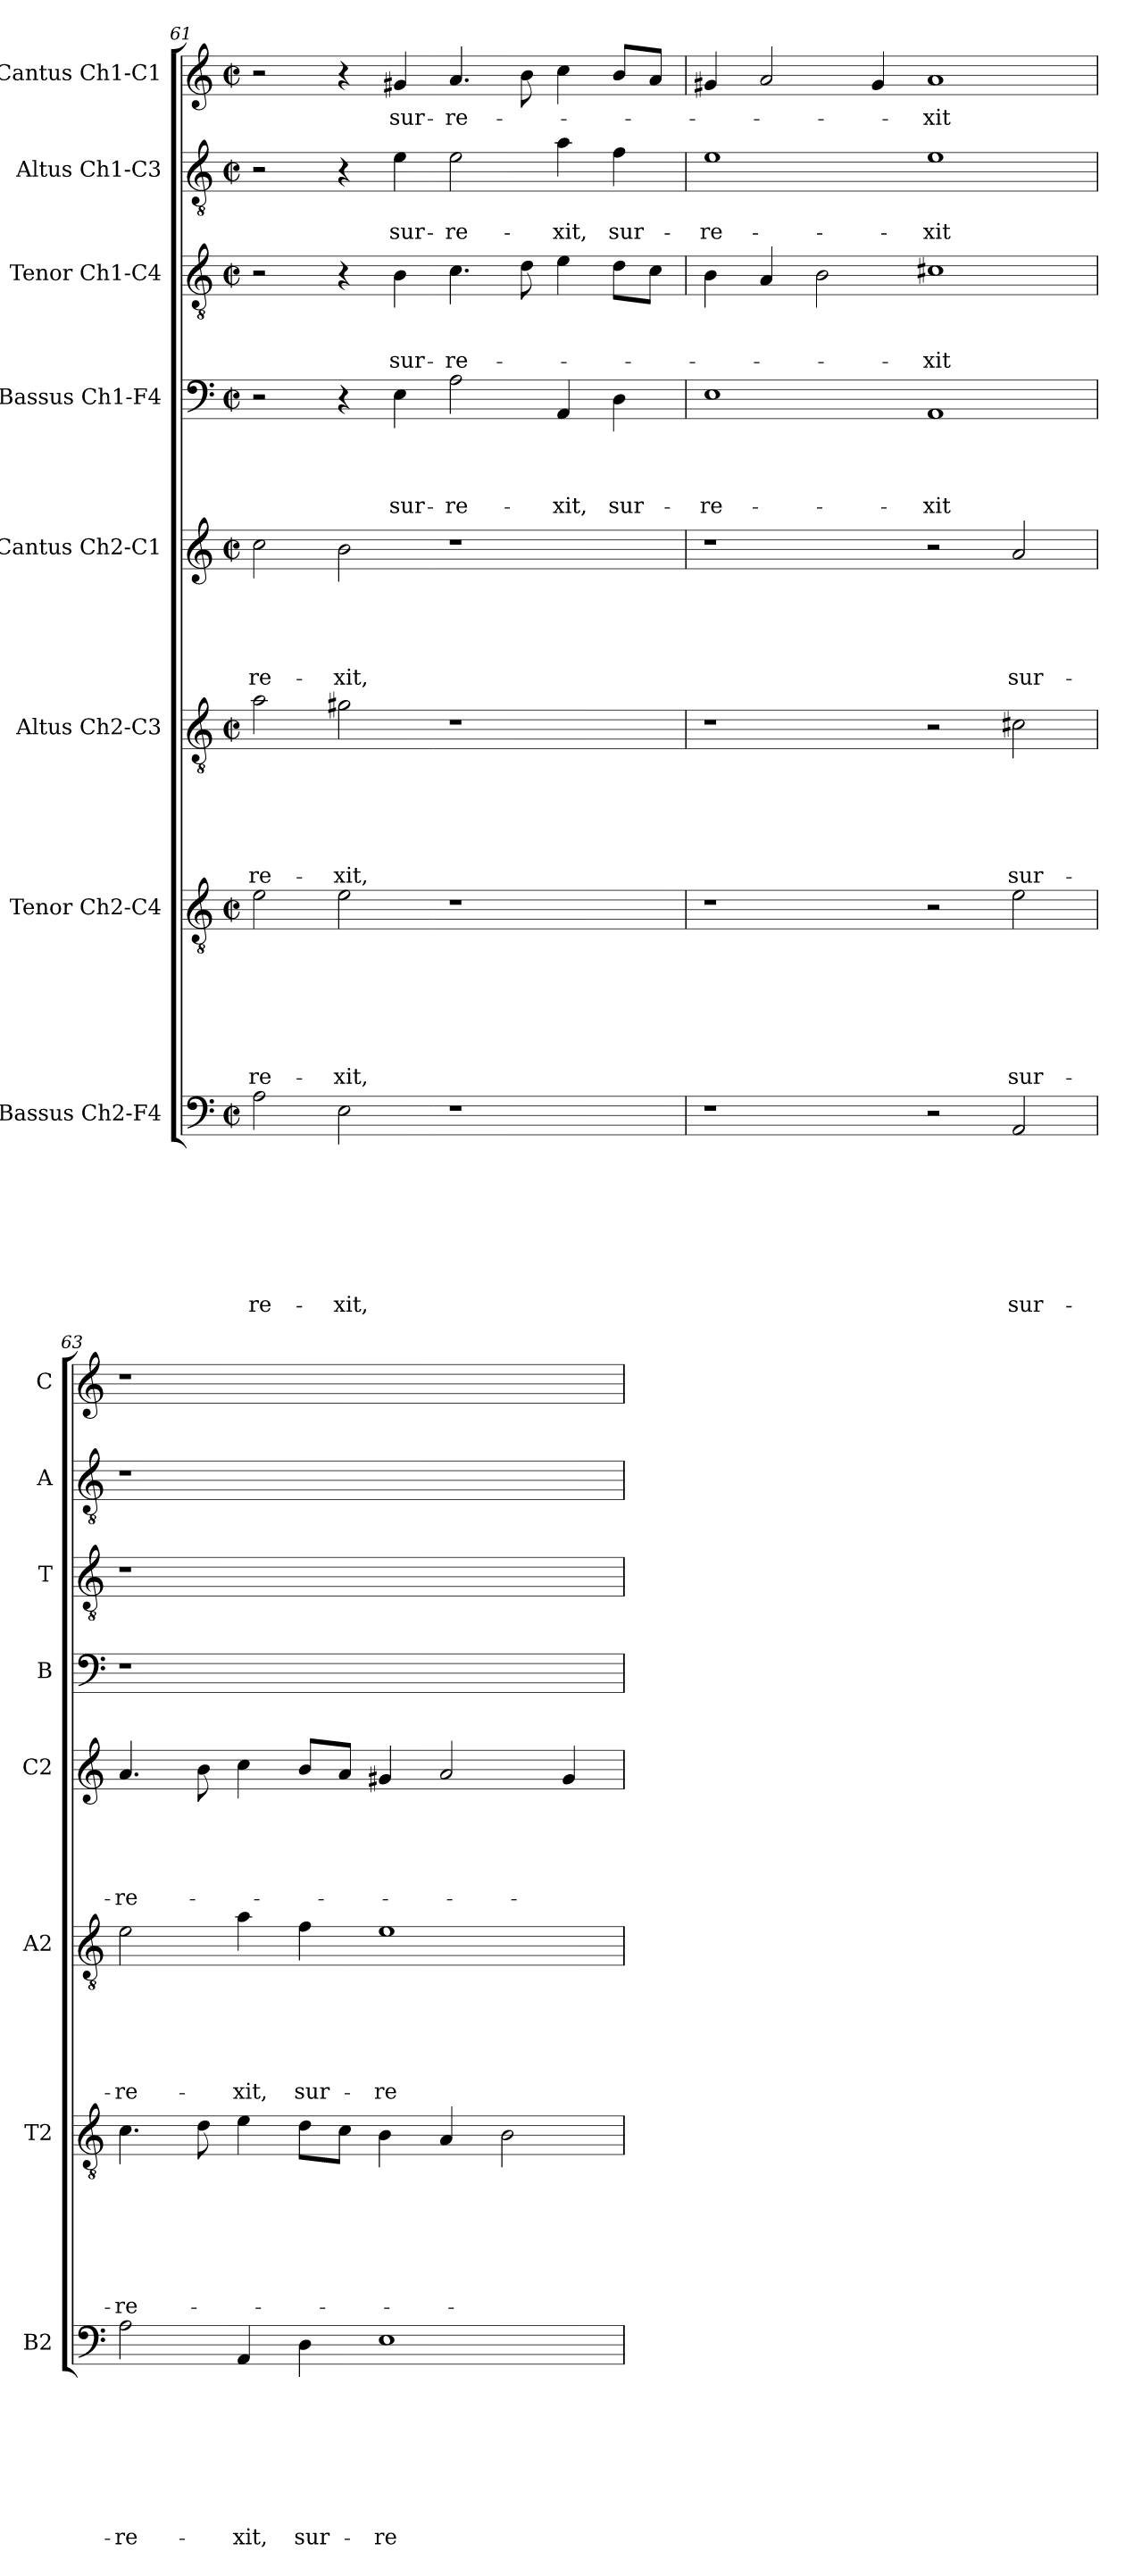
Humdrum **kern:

**kern	**text	**text	**text	**text	**text	**text	**text	**text	**kern	**text	**text	**text	**text	**text	**text	**text	**kern	**text	**text	**text	**text	**text	**text	**kern	**text	**text	**text	**text	**text	**kern	**text	**text	**text	**text	**kern	**text	**text	**text	**kern	**text	**text	**kern	**text
*part8	*part8	*part8	*part8	*part8	*part8	*part8	*part8	*part8	*part7	*part7	*part7	*part7	*part7	*part7	*part7	*part7	*part6	*part6	*part6	*part6	*part6	*part6	*part6	*part5	*part5	*part5	*part5	*part5	*part5	*part4	*part4	*part4	*part4	*part4	*part3	*part3	*part3	*part3	*part2	*part2	*part2	*part1	*part1
*staff8	*staff8	*staff8	*staff8	*staff8	*staff8	*staff8	*staff8	*staff8	*staff7	*staff7	*staff7	*staff7	*staff7	*staff7	*staff7	*staff7	*staff6	*staff6	*staff6	*staff6	*staff6	*staff6	*staff6	*staff5	*staff5	*staff5	*staff5	*staff5	*staff5	*staff4	*staff4	*staff4	*staff4	*staff4	*staff3	*staff3	*staff3	*staff3	*staff2	*staff2	*staff2	*staff1	*staff1
*I"Bassus Ch2-F4	*	*	*	*	*	*	*	*	*I"Tenor Ch2-C4	*	*	*	*	*	*	*	*I"Altus Ch2-C3	*	*	*	*	*	*	*I"Cantus Ch2-C1	*	*	*	*	*	*I"Bassus Ch1-F4	*	*	*	*	*I"Tenor Ch1-C4	*	*	*	*I"Altus Ch1-C3	*	*	*I"Cantus Ch1-C1	*
*I'B2	*	*	*	*	*	*	*	*	*I'T2	*	*	*	*	*	*	*	*I'A2	*	*	*	*	*	*	*I'C2	*	*	*	*	*	*I'B	*	*	*	*	*I'T	*	*	*	*I'A	*	*	*I'C	*
*clefF4	*	*	*	*	*	*	*	*	*clefGv2	*	*	*	*	*	*	*	*clefGv2	*	*	*	*	*	*	*clefG2	*	*	*	*	*	*clefF4	*	*	*	*	*clefGv2	*	*	*	*clefGv2	*	*	*clefG2	*
*k[]	*	*	*	*	*	*	*	*	*k[]	*	*	*	*	*	*	*	*k[]	*	*	*	*	*	*	*k[]	*	*	*	*	*	*k[]	*	*	*	*	*k[]	*	*	*	*k[]	*	*	*k[]	*
*C:	*	*	*	*	*	*	*	*	*C:	*	*	*	*	*	*	*	*C:	*	*	*	*	*	*	*C:	*	*	*	*	*	*C:	*	*	*	*	*C:	*	*	*	*C:	*	*	*C:	*
*M2/2	*	*	*	*	*	*	*	*	*M2/2	*	*	*	*	*	*	*	*M2/2	*	*	*	*	*	*	*M2/2	*	*	*	*	*	*M2/2	*	*	*	*	*M2/2	*	*	*	*M2/2	*	*	*M2/2	*
*met(c|)	*	*	*	*	*	*	*	*	*met(c|)	*	*	*	*	*	*	*	*met(c|)	*	*	*	*	*	*	*met(c|)	*	*	*	*	*	*met(c|)	*	*	*	*	*met(c|)	*	*	*	*met(c|)	*	*	*met(c|)	*
=61	=61	=61	=61	=61	=61	=61	=61	=61	=61	=61	=61	=61	=61	=61	=61	=61	=61	=61	=61	=61	=61	=61	=61	=61	=61	=61	=61	=61	=61	=61	=61	=61	=61	=61	=61	=61	=61	=61	=61	=61	=61	=61	=61
!	!	!	!	!	!	!	!	!LO:LY:b	!	!	!	!	!	!	!	!LO:LY:b	!	!	!	!	!	!	!LO:LY:b	!	!	!	!	!	!LO:LY:b	!	!	!	!	!	!	!	!	!	!	!	!	!	!
2A\	.	.	.	.	.	.	.	-re-	2e\	.	.	.	.	.	.	-re-	2a\	.	.	.	.	.	-re-	2cc\	.	.	.	.	-re-	2r	.	.	.	.	2r	.	.	.	2r	.	.	2r	.
!	!	!	!	!	!	!	!	!LO:LY:b	!	!	!	!	!	!	!	!LO:LY:b	!	!	!	!	!	!	!LO:LY:b	!	!	!	!	!	!LO:LY:b	!	!	!	!	!	!	!	!	!	!	!	!	!	!
2E\	.	.	.	.	.	.	.	-xit,	2e\	.	.	.	.	.	.	-xit,	2g#X\	.	.	.	.	.	-xit,	2b\	.	.	.	.	-xit,	4r	.	.	.	.	4r	.	.	.	4r	.	.	4r	.
!	!	!	!	!	!	!	!	!	!	!	!	!	!	!	!	!	!	!	!	!	!	!	!	!	!	!	!	!	!	!	!	!	!	!LO:LY:b	!	!	!	!LO:LY:b	!	!	!LO:LY:b	!	!LO:LY:b
.	.	.	.	.	.	.	.	.	.	.	.	.	.	.	.	.	.	.	.	.	.	.	.	.	.	.	.	.	.	4E\	.	.	.	sur-	4B\	.	.	sur-	4e\	.	sur-	4g#X/	sur-
!	!	!	!	!	!	!	!	!	!	!	!	!	!	!	!	!	!	!	!	!	!	!	!	!	!	!	!	!	!	!	!	!	!	!LO:LY:b	!	!	!	!LO:LY:b	!	!	!LO:LY:b	!	!LO:LY:b
1r	.	.	.	.	.	.	.	.	1r	.	.	.	.	.	.	.	1r	.	.	.	.	.	.	1r	.	.	.	.	.	2A\	.	.	.	-re-	4.c\	.	.	-re-	2e\	.	-re-	4.a/	-re-
.	.	.	.	.	.	.	.	.	.	.	.	.	.	.	.	.	.	.	.	.	.	.	.	.	.	.	.	.	.	.	.	.	.	.	8d\	.	.	.	.	.	.	8b\	.
!	!	!	!	!	!	!	!	!	!	!	!	!	!	!	!	!	!	!	!	!	!	!	!	!	!	!	!	!	!	!	!	!	!	!LO:LY:b	!	!	!	!	!	!	!LO:LY:b	!	!
.	.	.	.	.	.	.	.	.	.	.	.	.	.	.	.	.	.	.	.	.	.	.	.	.	.	.	.	.	.	4AA/	.	.	.	-xit,	4e\	.	.	.	4a\	.	-xit,	4cc\	.
!	!	!	!	!	!	!	!	!	!	!	!	!	!	!	!	!	!	!	!	!	!	!	!	!	!	!	!	!	!	!	!	!	!	!LO:LY:b	!	!	!	!	!	!	!LO:LY:b	!	!
.	.	.	.	.	.	.	.	.	.	.	.	.	.	.	.	.	.	.	.	.	.	.	.	.	.	.	.	.	.	4D\	.	.	.	sur-	8d\L	.	.	.	4f\	.	sur-	8b/L	.
.	.	.	.	.	.	.	.	.	.	.	.	.	.	.	.	.	.	.	.	.	.	.	.	.	.	.	.	.	.	.	.	.	.	.	8c\J	.	.	.	.	.	.	8a/J	.
!!LO:PB:g=z
=62	=62	=62	=62	=62	=62	=62	=62	=62	=62	=62	=62	=62	=62	=62	=62	=62	=62	=62	=62	=62	=62	=62	=62	=62	=62	=62	=62	=62	=62	=62	=62	=62	=62	=62	=62	=62	=62	=62	=62	=62	=62	=62	=62
!	!	!	!	!	!	!	!	!	!	!	!	!	!	!	!	!	!	!	!	!	!	!	!	!	!	!	!	!	!	!	!	!	!	!LO:LY:b	!	!	!	!	!	!	!LO:LY:b	!	!
1r	.	.	.	.	.	.	.	.	1r	.	.	.	.	.	.	.	1r	.	.	.	.	.	.	1r	.	.	.	.	.	1E	.	.	.	-re-	4B\	.	.	.	1e	.	-re-	4g#X/	.
.	.	.	.	.	.	.	.	.	.	.	.	.	.	.	.	.	.	.	.	.	.	.	.	.	.	.	.	.	.	.	.	.	.	.	4A/	.	.	.	.	.	.	2a/	.
.	.	.	.	.	.	.	.	.	.	.	.	.	.	.	.	.	.	.	.	.	.	.	.	.	.	.	.	.	.	.	.	.	.	.	2B\	.	.	.	.	.	.	.	.
.	.	.	.	.	.	.	.	.	.	.	.	.	.	.	.	.	.	.	.	.	.	.	.	.	.	.	.	.	.	.	.	.	.	.	.	.	.	.	.	.	.	4g#/	.
!	!	!	!	!	!	!	!	!	!	!	!	!	!	!	!	!	!	!	!	!	!	!	!	!	!	!	!	!	!	!	!	!	!	!LO:LY:b	!	!	!	!LO:LY:b	!	!	!LO:LY:b	!	!LO:LY:b
2r	.	.	.	.	.	.	.	.	2r	.	.	.	.	.	.	.	2r	.	.	.	.	.	.	2r	.	.	.	.	.	1AA	.	.	.	-xit	1c#X	.	.	-xit	1e	.	-xit	1a	-xit
!	!	!	!	!	!	!	!	!LO:LY:b	!	!	!	!	!	!	!	!LO:LY:b	!	!	!	!	!	!	!LO:LY:b	!	!	!	!	!	!LO:LY:b	!	!	!	!	!	!	!	!	!	!	!	!	!	!
2AA/	.	.	.	.	.	.	.	sur-	2e\	.	.	.	.	.	.	sur-	2c#X\	.	.	.	.	.	sur-	2a/	.	.	.	.	sur-	.	.	.	.	.	.	.	.	.	.	.	.	.	.
=63	=63	=63	=63	=63	=63	=63	=63	=63	=63	=63	=63	=63	=63	=63	=63	=63	=63	=63	=63	=63	=63	=63	=63	=63	=63	=63	=63	=63	=63	=63	=63	=63	=63	=63	=63	=63	=63	=63	=63	=63	=63	=63	=63
!	!	!	!	!	!	!	!	!LO:LY:b	!	!	!	!	!	!	!	!LO:LY:b	!	!	!	!	!	!	!LO:LY:b	!	!	!	!	!	!LO:LY:b	!	!	!	!	!	!	!	!	!	!	!	!	!	!
2A\	.	.	.	.	.	.	.	-re-	4.c\	.	.	.	.	.	.	-re-	2e\	.	.	.	.	.	-re-	4.a/	.	.	.	.	-re-	1r	.	.	.	.	1r	.	.	.	1r	.	.	1r	.
.	.	.	.	.	.	.	.	.	8d\	.	.	.	.	.	.	.	.	.	.	.	.	.	.	8b\	.	.	.	.	.	.	.	.	.	.	.	.	.	.	.	.	.	.	.
!	!	!	!	!	!	!	!	!LO:LY:b	!	!	!	!	!	!	!	!	!	!	!	!	!	!	!LO:LY:b	!	!	!	!	!	!	!	!	!	!	!	!	!	!	!	!	!	!	!	!
4AA/	.	.	.	.	.	.	.	-xit,	4e\	.	.	.	.	.	.	.	4a\	.	.	.	.	.	-xit,	4cc\	.	.	.	.	.	.	.	.	.	.	.	.	.	.	.	.	.	.	.
!	!	!	!	!	!	!	!	!LO:LY:b	!	!	!	!	!	!	!	!	!	!	!	!	!	!	!LO:LY:b	!	!	!	!	!	!	!	!	!	!	!	!	!	!	!	!	!	!	!	!
4D\	.	.	.	.	.	.	.	sur-	8d\L	.	.	.	.	.	.	.	4f\	.	.	.	.	.	sur-	8b/L	.	.	.	.	.	.	.	.	.	.	.	.	.	.	.	.	.	.	.
.	.	.	.	.	.	.	.	.	8c\J	.	.	.	.	.	.	.	.	.	.	.	.	.	.	8a/J	.	.	.	.	.	.	.	.	.	.	.	.	.	.	.	.	.	.	.
!	!	!	!	!	!	!	!	!LO:LY:b	!	!	!	!	!	!	!	!	!	!	!	!	!	!	!LO:LY:b	!	!	!	!	!	!	!	!	!	!	!	!	!	!	!	!	!	!	!	!
1E	.	.	.	.	.	.	.	-re-	4B\	.	.	.	.	.	.	.	1e	.	.	.	.	.	-re-	4g#X/	.	.	.	.	.	1ryy	.	.	.	.	1ryy	.	.	.	1ryy	.	.	1ryy	.
.	.	.	.	.	.	.	.	.	4A/	.	.	.	.	.	.	.	.	.	.	.	.	.	.	2a/	.	.	.	.	.	.	.	.	.	.	.	.	.	.	.	.	.	.	.
.	.	.	.	.	.	.	.	.	2B\	.	.	.	.	.	.	.	.	.	.	.	.	.	.	.	.	.	.	.	.	.	.	.	.	.	.	.	.	.	.	.	.	.	.
.	.	.	.	.	.	.	.	.	.	.	.	.	.	.	.	.	.	.	.	.	.	.	.	4g#/	.	.	.	.	.	.	.	.	.	.	.	.	.	.	.	.	.	.	.
=	=	=	=	=	=	=	=	=	=	=	=	=	=	=	=	=	=	=	=	=	=	=	=	=	=	=	=	=	=	=	=	=	=	=	=	=	=	=	=	=	=	=	=
*-	*-	*-	*-	*-	*-	*-	*-	*-	*-	*-	*-	*-	*-	*-	*-	*-	*-	*-	*-	*-	*-	*-	*-	*-	*-	*-	*-	*-	*-	*-	*-	*-	*-	*-	*-	*-	*-	*-	*-	*-	*-	*-	*-
